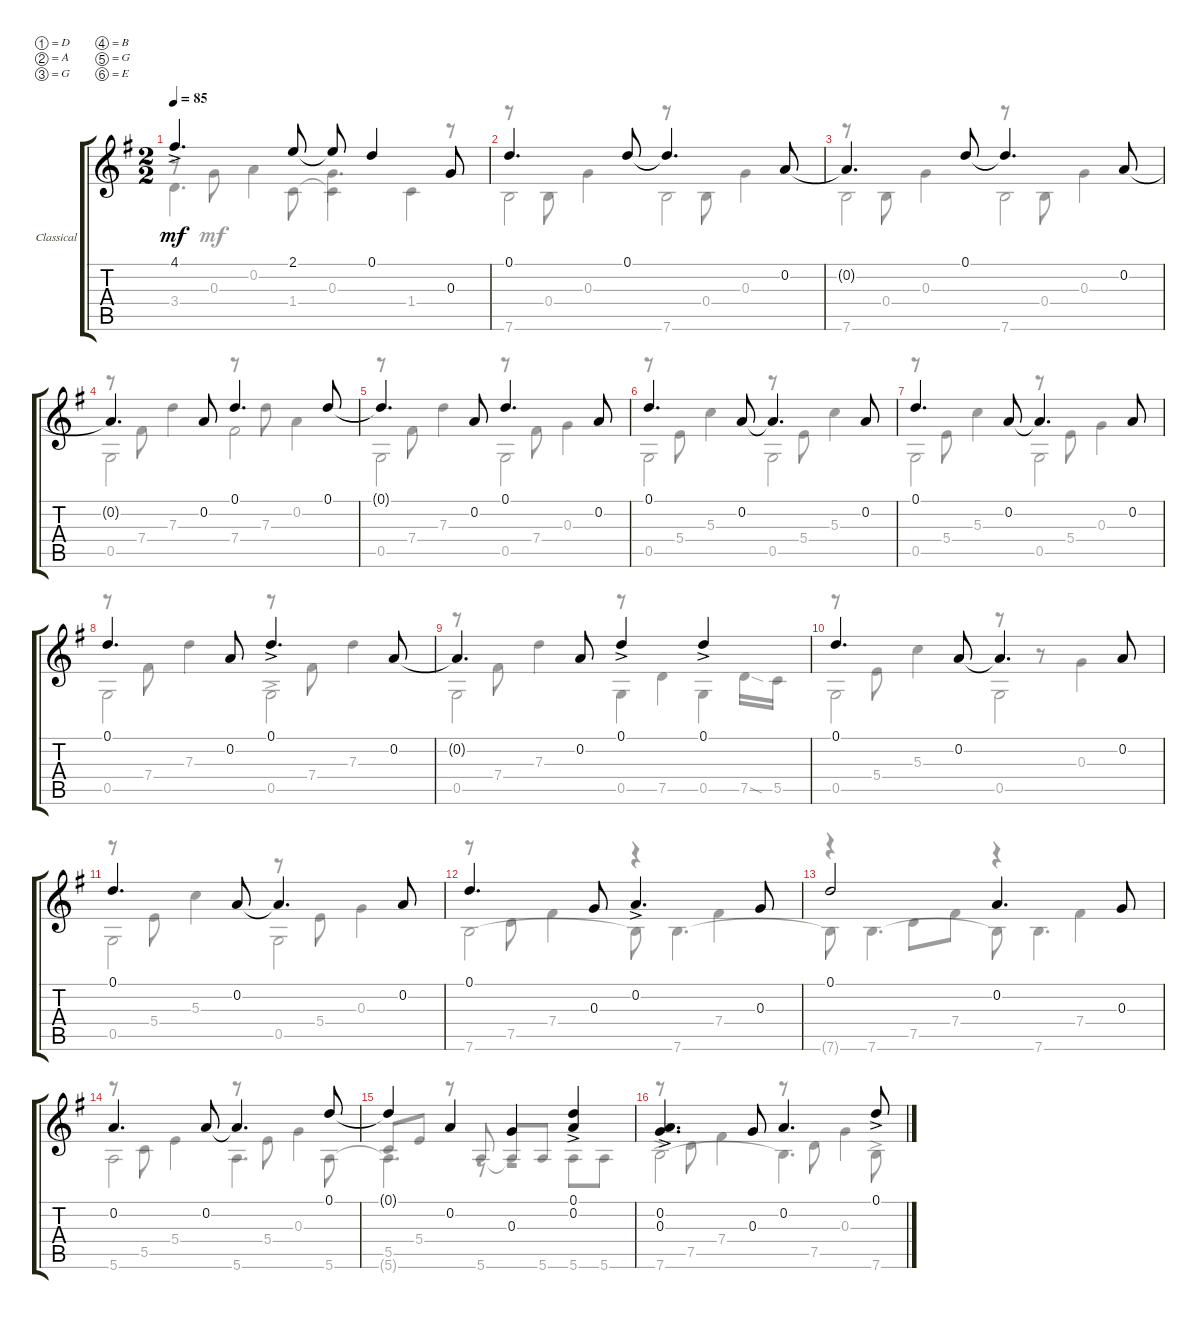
\defaultSystemsLayout 4
\bracketExtendMode groupsimilarinstruments
\firstSystemTrackNameOrientation horizontal
\otherSystemsTrackNameOrientation horizontal
\track ("Classical Guitar" "Classical ") {instrument acousticguitarsteel}
\staff {score tabs}
\tuning (D4 A3 G3 B2 G2 E2)
\voice
\ts (2 2)
\tempo 85
\clef g2
\ks g
4.1{ac}.4{d dy mf} 2.1.8 2.1{t}.8 0.1.4 0.3.8 |
0.1.4{d} 0.1.8 0.1{t}.4{d} 0.2.8 |
0.2{t}.4{d} 0.1.8 0.1{t}.4{d} 0.2.8 |
0.2{t}.4{d} 0.2.8 0.1.4{d} 0.1.8 |
0.1{t}.4{d} 0.2.8 0.1.4{d} 0.2.8 |
0.1.4{d} 0.2.8 0.2{t}.4{d} 0.2.8 |
0.1.4{d} 0.2.8 0.2{t}.4{d} 0.2.8 |
0.1.4{d} 0.2.8 0.1{ac}.4{d} 0.2.8 |
0.2{t}.4{d} 0.2.8 0.1{ac}.4 0.1{ac}.4 |
0.1.4{d} 0.2.8 0.2{t}.4{d} 0.2.8 |
0.1.4{d} 0.2.8 0.2{t}.4{d} 0.2.8 |
0.1.4{d} 0.3.8 0.2{ac}.4{d} 0.3.8 |
0.1.2 0.2.4{d} 0.3.8 |
0.2.4{d} 0.2.8 0.2{t}.4{d} 0.1.8 |
0.1{t}.4 0.2.4 0.3.4 (0.1 0.2{ac}).4 |
(0.2 0.3{ac}).4{d} 0.3.8 0.2.4{d} 0.1{ac}.8
\voice
\clef g2
\ottava regular
\simile none
\ks g
r.8{dy mf} 0.3.8 0.2.4 0.3.4{d} r.8 |
r.8 0.4.8 0.3.4 r.8 0.4.8 0.3.4 |
r.8 0.4.8 0.3.4 r.8 0.4.8 0.3.4 |
r.8 7.4.8 7.3.4 r.8 7.3.8 0.2.4 |
r.8 7.4.8 7.3.4 r.8 7.4.8 0.3.4 |
r.8 5.4.8 5.3.4 r.8 5.4.8 5.3.4 |
r.8 5.4.8 5.3.4 r.8 5.4.8 0.3.4 |
r.8 7.4.8 7.3.4 r.8 7.4.8 7.3.4 |
r.8 7.4.8 7.3.4 r.8 7.5.4 7.5{sod}.16 5.5.16 |
r.8 5.4.8 5.3.4 r.8 r.8 0.3.4 |
r.8 5.4.8 5.3.4 r.8 5.4.8 0.3.4 |
r.8 7.5.8 7.4.4 r.4 7.4.4 |
r.4 7.5.8 7.4.8 r.4 7.4.4 |
r.8 5.5.8 5.4.4 r.8 5.4.8 0.3.4 |
5.5.8{beam invert} 5.4.8 r.8 5.6.8 5.6{t}.8{beam invert} 5.6.8 5.6.8 5.6.8 |
r.8 7.5.8 7.4.4 r.8 7.5.8 0.3.4
\voice
\clef g2
\ottava regular
\simile none
\ks g
3.4.4{d dy mf} 1.4.8 1.4{t}.4 1.4.4 |
7.6.2 7.6.2 |
7.6.2 7.6.2 |
0.5.2 7.4.2 |
0.5.2 0.5.2 |
0.5.2 0.5.2 |
0.5.2 0.5.2 |
0.5.2 0.5{ac}.2 |
0.5.2 0.5.4 0.5.4 |
0.5.2 0.5.2 |
0.5.2 0.5.2 |
7.6.2 7.6{t}.8 7.6.4{d} |
7.6{t}.8 7.6.4{d} 7.6{t}.8 7.6.4{d} |
5.6.2 5.6.4{d} 5.6.8 |
5.6{t}.4{d} r.8 r.2 |
7.6{ac}.2 7.6{t}.4{d} 7.6{ac}.8
